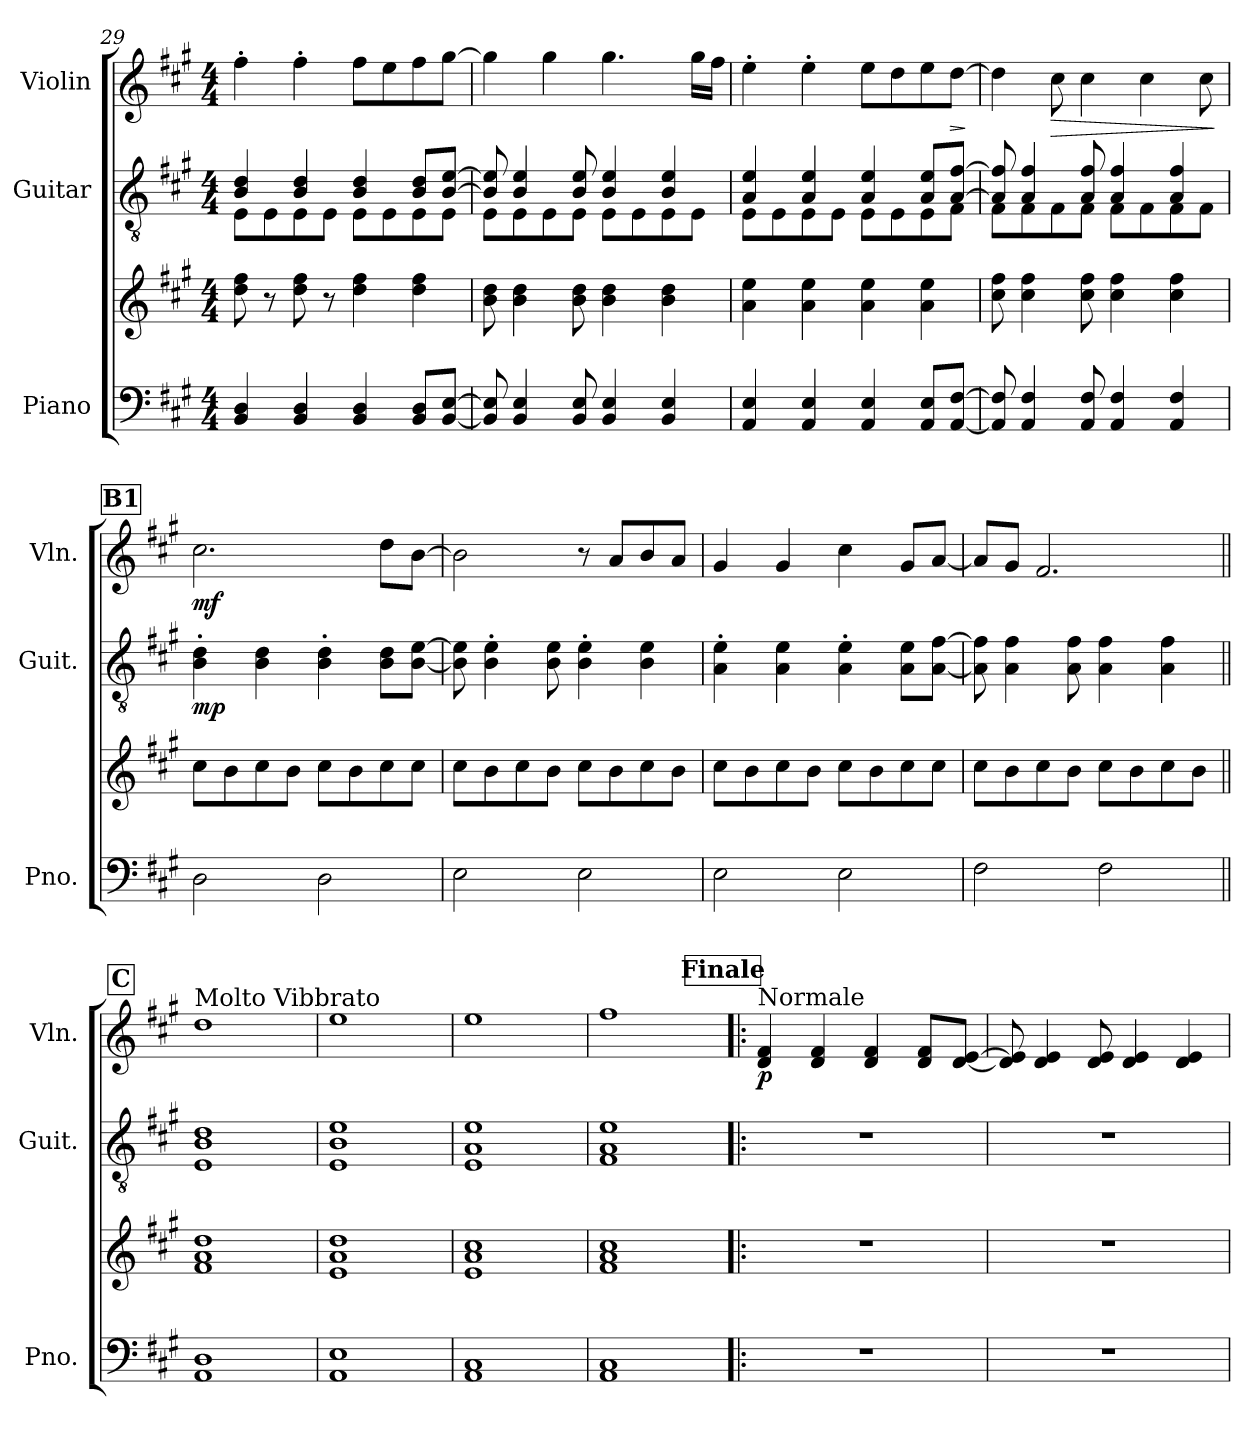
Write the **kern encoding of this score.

**kern	**kern	**dynam	**kern	**dynam	**kern	**dynam
*part3	*part3	*part3	*part2	*part2	*part1	*part1
*staff4	*staff3	*staff3/4	*staff2	*staff2	*staff1	*staff1
*I"Piano	*	*	*I"Guitar	*	*I"Violin	*
*I'Pno.	*	*	*I'Guit.	*	*I'Vln.	*
*clefF4	*clefG2	*	*clefGv2	*	*clefG2	*
*k[f#c#g#]	*k[f#c#g#]	*	*k[f#c#g#]	*	*k[f#c#g#]	*
*M4/4	*M4/4	*	*M4/4	*	*M4/4	*
=29	=29	=29	=29	=29	=29	=29
*	*	*	*^	*	*	*
4BB/ 4D/	8dd\ 8ff#\	.	4B/ 4d/	8E\L	.	4ff#'\	.
.	8r	.	.	8E\	.	.	.
4BB/ 4D/	8dd\ 8ff#\	.	4B/ 4d/	8E\	.	4ff#'\	.
.	8r	.	.	8E\J	.	.	.
4BB/ 4D/	4dd\ 4ff#\	.	4B/ 4d/	8E\L	.	8ff#\L	.
.	.	.	.	8E\	.	8ee\	.
8BB/ 8D/L	4dd\ 4ff#\	.	8B/ 8d/L	8E\	.	8ff#\	.
[8BB/ [8E/J	.	.	[8B/ [8e/J	8E\J	.	[8gg#\J	.
!!LO:PB:g=z
=30	=30	=30	=30	=30	=30	=30	=30
8BB/] 8E/]	8b\ 8dd\	.	8B/] 8e/]	8E\L	.	4gg#\]	.
4BB/ 4E/	4b\ 4dd\	.	4B/ 4e/	8E\	.	.	.
.	.	.	.	8E\	.	4gg#\	.
8BB/ 8E/	8b\ 8dd\	.	8B/ 8e/	8E\J	.	.	.
4BB/ 4E/	4b\ 4dd\	.	4B/ 4e/	8E\L	.	4.gg#\	.
.	.	.	.	8E\	.	.	.
4BB/ 4E/	4b\ 4dd\	.	4B/ 4e/	8E\	.	.	.
.	.	.	.	8E\J	.	16gg#\LL	.
.	.	.	.	.	.	16ff#\JJ	.
=31	=31	=31	=31	=31	=31	=31	=31
4AA/ 4E/	4a\ 4ee\	.	4A/ 4e/	8E\L	.	4ee'\	.
.	.	.	.	8E\	.	.	.
4AA/ 4E/	4a\ 4ee\	.	4A/ 4e/	8E\	.	4ee'\	.
.	.	.	.	8E\J	.	.	.
4AA/ 4E/	4a\ 4ee\	.	4A/ 4e/	8E\L	.	8ee\L	.
.	.	.	.	8E\	.	8dd\	.
8AA/ 8E/L	4a\ 4ee\	.	8A/ 8e/L	8E\	.	8ee\	.
!	!	!	!	!	!	!	!LO:HP:b
[8AA/ [8F#/J	.	.	[8A/ [8f#/J	8F#\J	.	[8dd\J	>
*	*	*	*v	*v	*	*	*
.	.	.	.	.	.	]
=32	=32	=32	=32	=32	=32	=32
*	*	*	*^	*	*	*
8AA/] 8F#/]	8cc#\ 8ff#\	.	8A/] 8f#/]	8F#\L	.	4dd\]	.
4AA/ 4F#/	4cc#\ 4ff#\	.	4A/ 4f#/	8F#\	.	.	.
!	!	!	!	!	!	!	!LO:HP:b
.	.	.	.	8F#\	.	8cc#\	>
8AA/ 8F#/	8cc#\ 8ff#\	.	8A/ 8f#/	8F#\J	.	4cc#\	.
4AA/ 4F#/	4cc#\ 4ff#\	.	4A/ 4f#/	8F#\L	.	.	.
.	.	.	.	8F#\	.	4cc#\	.
4AA/ 4F#/	4cc#\ 4ff#\	.	4A/ 4f#/	8F#\	.	.	.
.	.	.	.	8F#\J	.	8cc#\	.
*	*	*	*v	*v	*	*	*
.	.	.	.	.	.	]
!!LO:REH:place=s1:a:B:fs=14:t=B1
=33	=33	=33	=33	=33	=33	=33
!	!	!LO:DY:b=2	!	!	!	!
!	!	!LO:DY:n=1:b	!	!LO:DY:b	!	!LO:DY:b
2D\	8cc#\L	mp mp	4B\' 4d\'	mp	2.cc#\	mf
.	8b\	.	.	.	.	.
.	8cc#\	.	4B\ 4d\	.	.	.
.	8b\J	.	.	.	.	.
2D\	8cc#\L	.	4B\' 4d\'	.	.	.
.	8b\	.	.	.	.	.
.	8cc#\	.	8B\ 8d\L	.	8dd\L	.
.	8cc#\J	.	[8B\ [8e\J	.	[8b\J	.
=34	=34	=34	=34	=34	=34	=34
2E\	8cc#\L	.	8B\] 8e\]	.	2b\]	.
.	8b\	.	4B\' 4e\'	.	.	.
.	8cc#\	.	.	.	.	.
.	8b\J	.	8B\ 8e\	.	.	.
2E\	8cc#\L	.	4B\' 4e\'	.	8r	.
.	8b\	.	.	.	8a/L	.
.	8cc#\	.	4B\ 4e\	.	8b/	.
.	8b\J	.	.	.	8a/J	.
!!LO:LB:g=z
=35	=35	=35	=35	=35	=35	=35
2E\	8cc#\L	.	4A\' 4e\'	.	4g#/	.
.	8b\	.	.	.	.	.
.	8cc#\	.	4A\ 4e\	.	4g#/	.
.	8b\J	.	.	.	.	.
2E\	8cc#\L	.	4A\' 4e\'	.	4cc#\	.
.	8b\	.	.	.	.	.
.	8cc#\	.	8A\ 8e\L	.	8g#/L	.
.	8cc#\J	.	[8A\ [8f#\J	.	[8a/J	.
=36	=36	=36	=36	=36	=36	=36
2F#\	8cc#\L	.	8A\] 8f#\]	.	8a/L]	.
.	8b\	.	4A\ 4f#\	.	8g#/J	.
.	8cc#\	.	.	.	2.f#/	.
.	8b\J	.	8A\ 8f#\	.	.	.
2F#\	8cc#\L	.	4A\ 4f#\	.	.	.
.	8b\	.	.	.	.	.
.	8cc#\	.	4A\ 4f#\	.	.	.
.	8b\J	.	.	.	.	.
!!LO:REH:place=s1:a:B:fs=14:t=C
=37||	=37||	=37||	=37||	=37||	=37||	=37||
!	!	!	!	!	!LO:TX:a:t=Molto Vibbrato	!
1AA 1D	1f# 1a 1dd	.	1E 1B 1d	.	1dd	.
=38	=38	=38	=38	=38	=38	=38
1AA 1E	1e 1a 1dd	.	1E 1B 1e	.	1ee	.
=39	=39	=39	=39	=39	=39	=39
1AA 1C#	1e 1a 1cc#	.	1E 1A 1e	.	1ee	.
=40	=40	=40	=40	=40	=40	=40
1AA 1C#	1f# 1a 1cc#	.	1F# 1A 1e	.	1ff#	.
!!LO:REH:place=s1:a:B:fs=14:t=Finale
=41!|:	=41!|:	=41!|:	=41!|:	=41!|:	=41!|:	=41!|:
!	!	!	!	!	!LO:TX:a:t=Normale	!
!	!	!	!	!	!	!LO:DY:b
1r	1r	.	1r	.	4d/ 4f#/	p
.	.	.	.	.	4d/ 4f#/	.
.	.	.	.	.	4d/ 4f#/	.
.	.	.	.	.	8d/ 8f#/L	.
.	.	.	.	.	[8d/ [8e/J	.
!!LO:LB:g=z
=42	=42	=42	=42	=42	=42	=42
1r	1r	.	1r	.	8d/] 8e/]	.
.	.	.	.	.	4d/ 4e/	.
.	.	.	.	.	8d/ 8e/	.
.	.	.	.	.	4d/ 4e/	.
.	.	.	.	.	4d/ 4e/	.
=	=	=	=	=	=	=
*-	*-	*-	*-	*-	*-	*-
